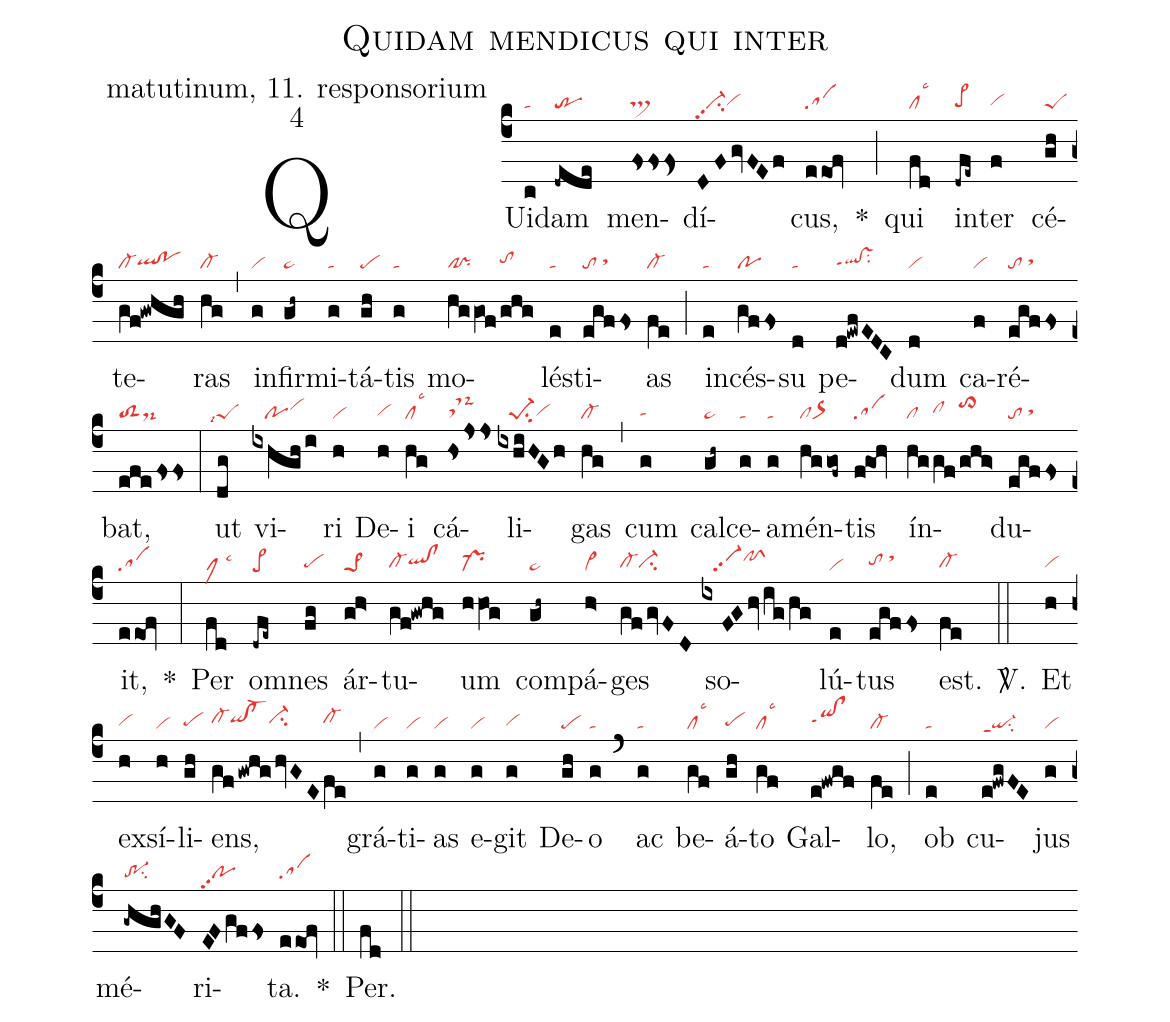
name: Quidam mendicus qui inter;
office-part: matutinum, 11. responsorium;
mode: 4;
nabc-lines: 1;
%%
(c4)
QUi(c|ta)dam(-dede|tr) men(fssfs>|ts>)dí(DFgvFEf|vi-pp2su2vihg)cus,(eeOf|sa) *(;)
qui(fd|cllsc3) in(-dfe~|pe>hg)ter(f|vihg) cé(gh|peS)te(gf!gwhgh|cl-qlhg!pohg)ras(hg|cl-) (,)
in(g|vi)fir(gh~|ta>)mi(g|ta)tá(gh|pe)tis(g|ta) mo(hg/gOf/|cl!pr|ghg|tohh)lés(e|ta)ti(egffs|to/sthh)as(fe|cl-) (;)
in(e|ta)cés(gffs|po)su(d|ta) pe(d!ewfEDC|qlhg!vshgppt1su2)dum(d|vi) ca(f|vi)ré(egffs|to/sthh)bat,(efefss|toS2ds-) (:)
ut(dg|``peSlsi7) vi(ixhgh/i|///povihi)ri(h|vi) De(h|vihg)i(hg|cllsc3) cá(hsjss|tsM-)li(ixhiHGh|///pe-1su2vihg)gas(hg|cl-) (,)
cum(g|tahg) cal(gh~|ta>)ce(g|ta)a(g|ta)mén(hggof~|clor>)tis(fgOh|sa) ín(hg|cl|gf/|clhh|ghg>|to>hj)du(egffs|to/sthh)it,(eeOf|sa) *(:)
Per(fd|clMlsc3) om(-dfe~|pe>)nes(fg|pehg) ár(gh>|pe>1)tu(gf!gwhg|cl-hgqlhh!clhh)um(hhOg|pr-) com(gh~|ta>)pá(h>|vi>)ges(gfgvFD|cl-hgci-hg) so(ixFGhv/ig/hg|///vi-pp2pfShi)lú(e|vi)tus(egffs|tohh/sthj) est.(fe|cl-hg) <sp>V/</sp>.(::)
Et(h|vihg) ex(h|vihg)sí(h|vi)li(gh|pehg)ens,(gfgwhghvGE|cl-hhqihh!cl-hhci-hh|fe|cl-hh) (,)
grá(g|vi)ti(g|vi)as(g|vi) e(g|vi)git(g|vihg) De(gh|pe)o(g|ta) (`)
ac(g|ta) be(gf|cllsc3)á(gh|pehg)to(gf|cllsc3) Gal(e!fwgf|qihh!clhhppt1)lo,(fe|cl-) (;)
ob(e|ta) cu(e!fwgFE|qi-ppt1su2)jus(g|vi) mé(-ghghGF|tr-1su2)ri(EFgffs|popp2)ta.(eeOf|sa) *(::)
Per.(fd) (::)
